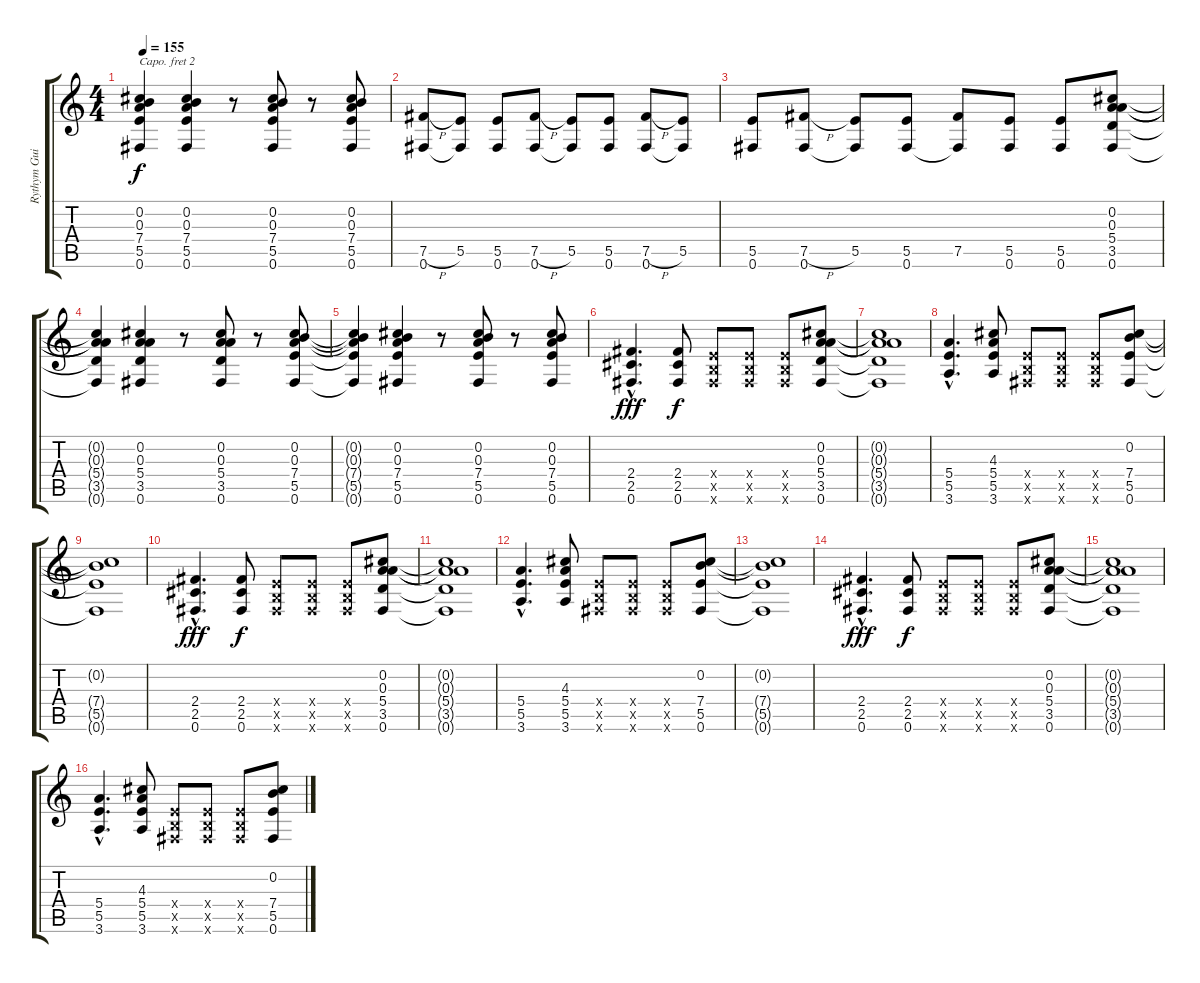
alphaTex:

\track ("Rythym Guitar" "Rythym Gui") {instrument electricguitarclean}
\staff {score tabs}
\capo 2
\tuning (E4 B3 G3 D3 A2 E2) {hide}
\ts (4 4)
\tempo 155
\clef g2
\ks c
(0.2{t} 0.3{t} 7.4{t} 5.5{t} 0.6{t}).4{dy f} (0.2 0.3 7.4 5.5 0.6).4 r.8 (0.2 0.3 7.4 5.5 0.6).8 r.8 (0.2 0.3 7.4 5.5 0.6).8 |
(7.5{h} 0.6).8 (5.5 0.6{t}).8 (5.5 0.6).8 (7.5{h} 0.6).8 (5.5 0.6{t}).8 (5.5 0.6).8 (7.5{h} 0.6).8 (5.5 0.6{t}).8 |
(5.5 0.6).8 (7.5{h} 0.6).8 (5.5 0.6{t}).8 (5.5 0.6).8 (7.5 0.6{t}).8 (5.5 0.6).8 (5.5 0.6).8 (0.2 0.3 5.4 3.5 0.6).8 |
(0.2{t} 0.3{t} 5.4{t} 3.5{t} 0.6{t}).4 (0.2 0.3 5.4 3.5 0.6).4 r.8 (0.2 0.3 5.4 3.5 0.6).8 r.8 (0.2 0.3 7.4 5.5 0.6).8 |
(0.2{t} 0.3{t} 7.4{t} 5.5{t} 0.6{t}).4 (0.2 0.3 7.4 5.5 0.6).4 r.8 (0.2 0.3 7.4 5.5 0.6).8 r.8 (0.2 0.3 7.4 5.5 0.6).8 |
(2.4{hac} 2.5{hac} 0.6{hac}).4{d dy fff instrument distortionguitar} (2.4 2.5 0.6).8{dy f} (0.4{x} 0.5{x} 0.6{x}).8 (0.4{x} 0.5{x} 0.6{x}).8 (0.4{x} 0.5{x} 0.6{x}).8 (0.2 0.3 5.4 3.5 0.6).8 |
(0.2{t} 0.3{t} 5.4{t} 3.5{t} 0.6{t}).1 |
(5.4{hac} 5.5{hac} 3.6{hac}).4{d} (4.3 5.4 5.5 3.6).8 (0.4{x} 0.5{x} 0.6{x}).8 (0.4{x} 0.5{x} 0.6{x}).8 (0.4{x} 0.5{x} 0.6{x}).8 (0.2 7.4 5.5 0.6).8 |
(0.2{t} 7.4{t} 5.5{t} 0.6{t}).1 |
(2.4{hac} 2.5{hac} 0.6{hac}).4{d dy fff} (2.4 2.5 0.6).8{dy f} (0.4{x} 0.5{x} 0.6{x}).8 (0.4{x} 0.5{x} 0.6{x}).8 (0.4{x} 0.5{x} 0.6{x}).8 (0.2 0.3 5.4 3.5 0.6).8 |
(0.2{t} 0.3{t} 5.4{t} 3.5{t} 0.6{t}).1 |
(5.4{hac} 5.5{hac} 3.6{hac}).4{d} (4.3 5.4 5.5 3.6).8 (0.4{x} 0.5{x} 0.6{x}).8 (0.4{x} 0.5{x} 0.6{x}).8 (0.4{x} 0.5{x} 0.6{x}).8 (0.2 7.4 5.5 0.6).8 |
(0.2{t} 7.4{t} 5.5{t} 0.6{t}).1 |
(2.4{hac} 2.5{hac} 0.6{hac}).4{d dy fff instrument distortionguitar} (2.4 2.5 0.6).8{dy f} (0.4{x} 0.5{x} 0.6{x}).8 (0.4{x} 0.5{x} 0.6{x}).8 (0.4{x} 0.5{x} 0.6{x}).8 (0.2 0.3 5.4 3.5 0.6).8 |
(0.2{t} 0.3{t} 5.4{t} 3.5{t} 0.6{t}).1 |
(5.4{hac} 5.5{hac} 3.6{hac}).4{d} (4.3 5.4 5.5 3.6).8 (0.4{x} 0.5{x} 0.6{x}).8 (0.4{x} 0.5{x} 0.6{x}).8 (0.4{x} 0.5{x} 0.6{x}).8 (0.2 7.4 5.5 0.6).8
